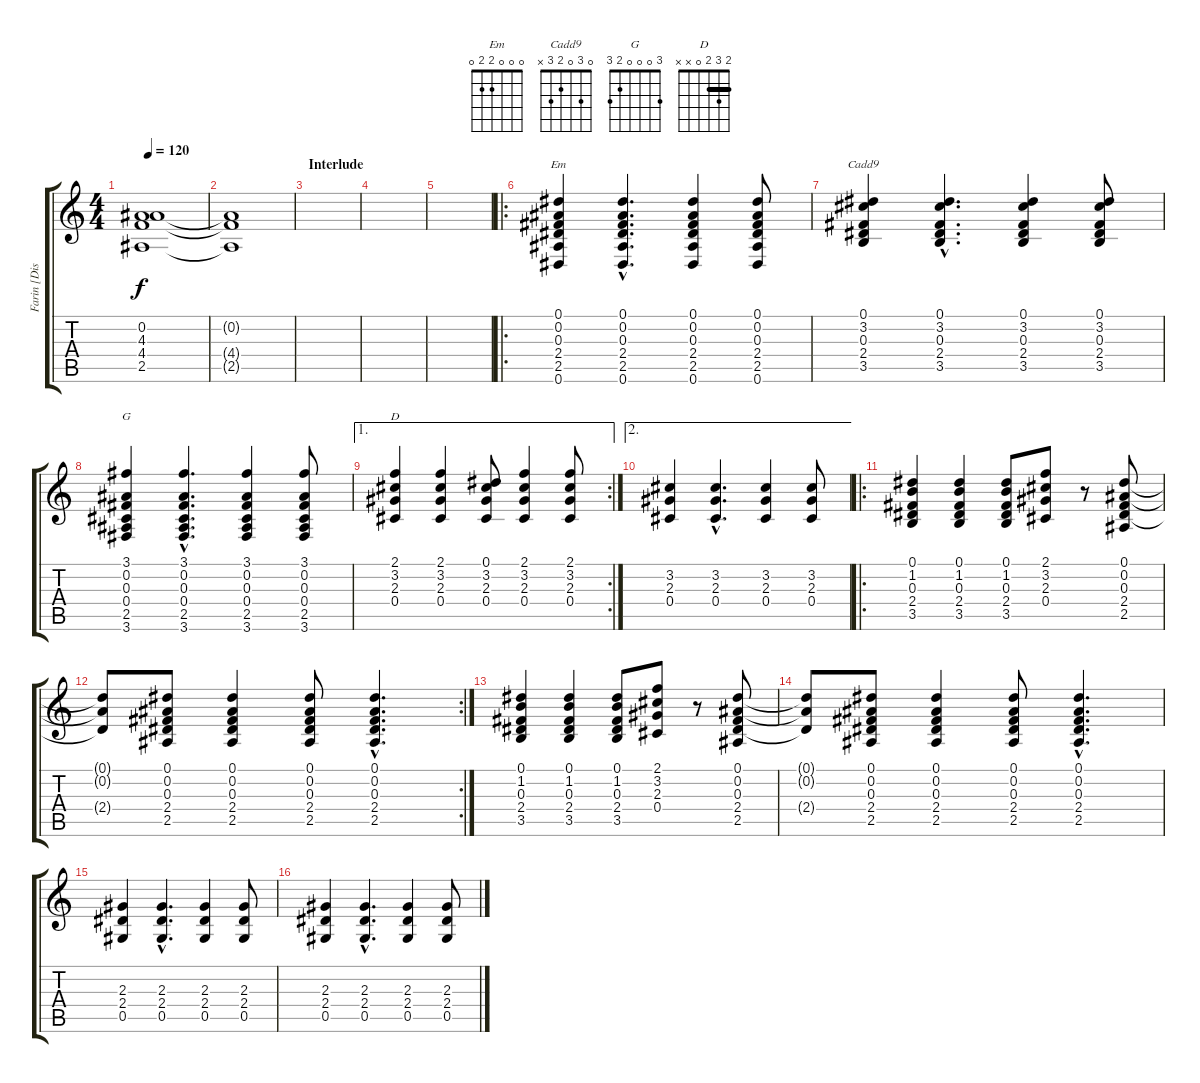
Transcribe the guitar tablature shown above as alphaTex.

\track ("Farin [Dist]" "Farin [Dis") {instrument overdrivenguitar}
\staff {score tabs}
\tuning (Eb4 Bb3 Gb3 Db3 Ab2 Eb2) {hide}
\chord ("Em" 0 0 0 2 2 0)
\chord ("Cadd9" 0 3 0 2 3 x)
\chord ("G" 3 0 0 0 2 3)
\chord ("D" 2 3 2 0 x x) {barre 2}
\ts (4 4)
\tempo 120
\clef g2
\ks c
(0.2 4.3 4.4 2.5).1{dy f} |
(0.2{t} 4.4{t} 2.5{t}).1 |
\section ("" "Interlude")
|
|
|
\ro
(0.1 0.2 0.3 2.4 2.5 0.6).4{ch "Em"} (0.1{hac} 0.2{hac} 0.3{hac} 2.4{hac} 2.5{hac} 0.6{hac}).4{d} (0.1 0.2 0.3 2.4 2.5 0.6).4 (0.1 0.2 0.3 2.4 2.5 0.6).8 |
(0.1 3.2 0.3 2.4 3.5).4{ch "Cadd9"} (0.1{hac} 3.2{hac} 0.3{hac} 2.4{hac} 3.5{hac}).4{d} (0.1 3.2 0.3 2.4 3.5).4 (0.1 3.2 0.3 2.4 3.5).8 |
(3.1 0.2 0.3 0.4 2.5 3.6).4{ch "G"} (3.1{hac} 0.2{hac} 0.3{hac} 0.4{hac} 2.5{hac} 3.6{hac}).4{d} (3.1 0.2 0.3 0.4 2.5 3.6).4 (3.1 0.2 0.3 0.4 2.5 3.6).8 |
\ae 1
\rc 2
(2.1 3.2 2.3 0.4).4{ch "D"} (2.1 3.2 2.3 0.4).4 (0.1 3.2 2.3 0.4).8 (2.1 3.2 2.3 0.4).4 (2.1 3.2 2.3 0.4).8 |
\ae 2
(3.2 2.3 0.4).4 (3.2{hac} 2.3{hac} 0.4{hac}).4{d} (3.2 2.3 0.4).4 (3.2 2.3 0.4).8 |
\ro
(0.1 1.2 0.3 2.4 3.5).4 (0.1 1.2 0.3 2.4 3.5).4 (0.1 1.2 0.3 2.4 3.5).8 (2.1 3.2 2.3 0.4).8 r.8 (0.1 0.2 0.3 2.4 2.5).8 |
\rc 2
(0.1{t} 0.2{t} 2.4{t}).8 (0.1 0.2 0.3 2.4 2.5).8 (0.1 0.2 0.3 2.4 2.5).4 (0.1 0.2 0.3 2.4 2.5).8 (0.1{hac} 0.2{hac} 0.3{hac} 2.4{hac} 2.5{hac}).4{d} |
(0.1 1.2 0.3 2.4 3.5).4 (0.1 1.2 0.3 2.4 3.5).4 (0.1 1.2 0.3 2.4 3.5).8 (2.1 3.2 2.3 0.4).8 r.8 (0.1 0.2 0.3 2.4 2.5).8 |
(0.1{t} 0.2{t} 2.4{t}).8 (0.1 0.2 0.3 2.4 2.5).8 (0.1 0.2 0.3 2.4 2.5).4 (0.1 0.2 0.3 2.4 2.5).8 (0.1{hac} 0.2{hac} 0.3{hac} 2.4{hac} 2.5{hac}).4{d} |
(2.3 2.4 0.5).4 (2.3{hac} 2.4{hac} 0.5{hac}).4{d} (2.3 2.4 0.5).4 (2.3 2.4 0.5).8 |
(2.3 2.4 0.5).4 (2.3{hac} 2.4{hac} 0.5{hac}).4{d} (2.3 2.4 0.5).4 (2.3 2.4 0.5).8
